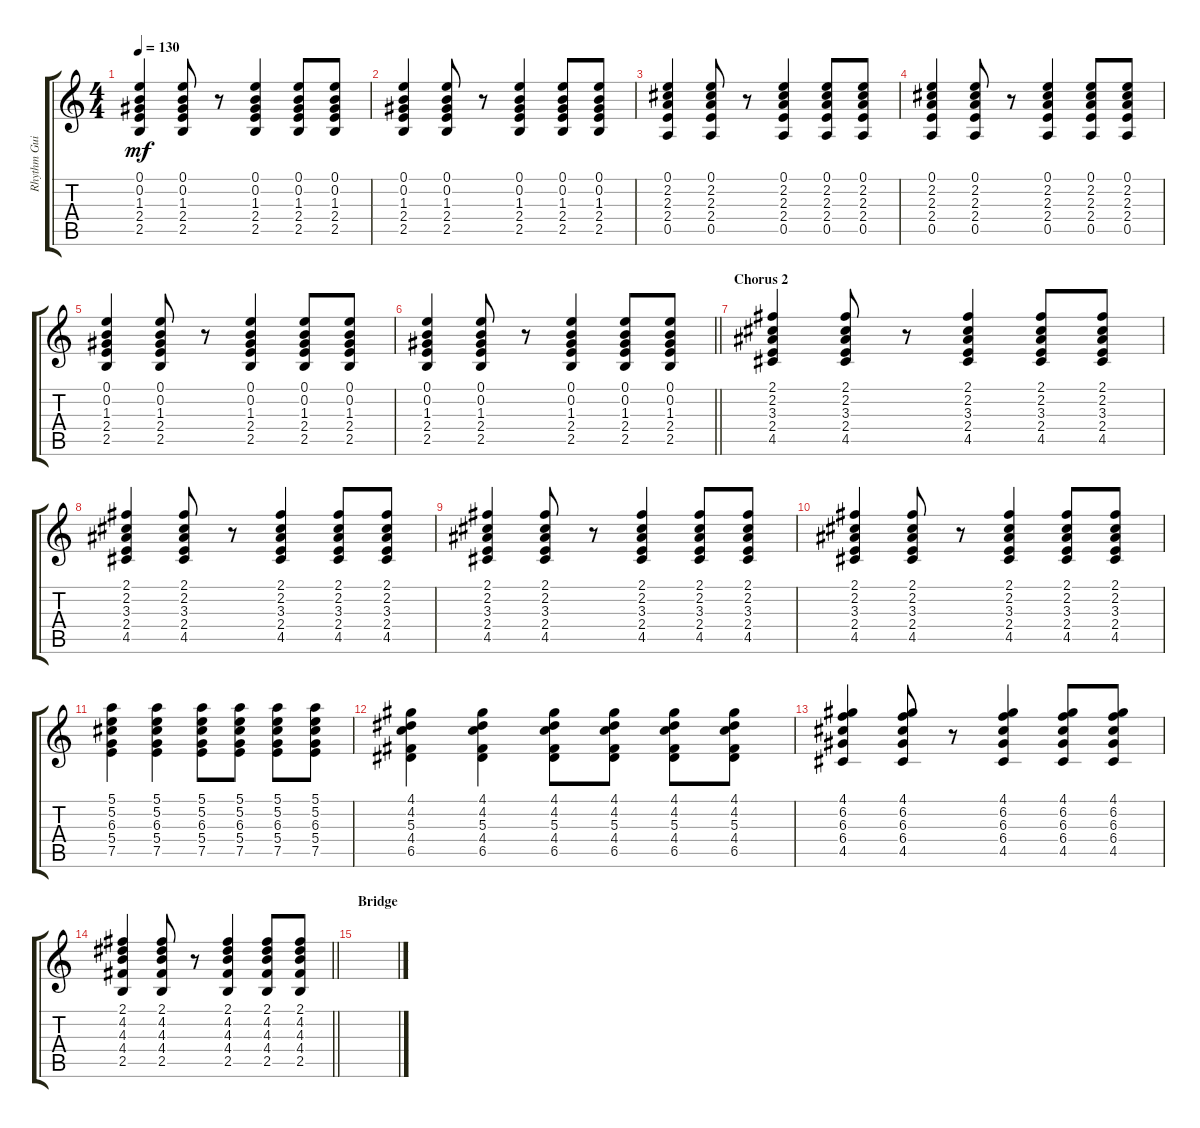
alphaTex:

\track ("Rhythm Guitar" "Rhythm Gui") {solo instrument electricguitarclean}
\staff {score tabs}
\tuning (E4 B3 G3 D3 A2 E2) {hide}
\ts (4 4)
\tempo 130
\clef g2
\ks c
(0.1 0.2 1.3 2.4 2.5).4{dy mf} (0.1 0.2 1.3 2.4 2.5).8 r.8 (0.1 0.2 1.3 2.4 2.5).4 (0.1 0.2 1.3 2.4 2.5).8 (0.1 0.2 1.3 2.4 2.5).8 |
(0.1 0.2 1.3 2.4 2.5).4 (0.1 0.2 1.3 2.4 2.5).8 r.8 (0.1 0.2 1.3 2.4 2.5).4 (0.1 0.2 1.3 2.4 2.5).8 (0.1 0.2 1.3 2.4 2.5).8 |
(0.1 2.2 2.3 2.4 0.5).4 (0.1 2.2 2.3 2.4 0.5).8 r.8 (0.1 2.2 2.3 2.4 0.5).4 (0.1 2.2 2.3 2.4 0.5).8 (0.1 2.2 2.3 2.4 0.5).8 |
(0.1 2.2 2.3 2.4 0.5).4 (0.1 2.2 2.3 2.4 0.5).8 r.8 (0.1 2.2 2.3 2.4 0.5).4 (0.1 2.2 2.3 2.4 0.5).8 (0.1 2.2 2.3 2.4 0.5).8 |
(0.1 0.2 1.3 2.4 2.5).4 (0.1 0.2 1.3 2.4 2.5).8 r.8 (0.1 0.2 1.3 2.4 2.5).4 (0.1 0.2 1.3 2.4 2.5).8 (0.1 0.2 1.3 2.4 2.5).8 |
\barLineRight lightlight
(0.1 0.2 1.3 2.4 2.5).4 (0.1 0.2 1.3 2.4 2.5).8 r.8 (0.1 0.2 1.3 2.4 2.5).4 (0.1 0.2 1.3 2.4 2.5).8 (0.1 0.2 1.3 2.4 2.5).8 |
\section ("" "Chorus 2")
(2.1 2.2 3.3 2.4 4.5).4 (2.1 2.2 3.3 2.4 4.5).8 r.8 (2.1 2.2 3.3 2.4 4.5).4 (2.1 2.2 3.3 2.4 4.5).8 (2.1 2.2 3.3 2.4 4.5).8 |
(2.1 2.2 3.3 2.4 4.5).4 (2.1 2.2 3.3 2.4 4.5).8 r.8 (2.1 2.2 3.3 2.4 4.5).4 (2.1 2.2 3.3 2.4 4.5).8 (2.1 2.2 3.3 2.4 4.5).8 |
(2.1 2.2 3.3 2.4 4.5).4 (2.1 2.2 3.3 2.4 4.5).8 r.8 (2.1 2.2 3.3 2.4 4.5).4 (2.1 2.2 3.3 2.4 4.5).8 (2.1 2.2 3.3 2.4 4.5).8 |
(2.1 2.2 3.3 2.4 4.5).4 (2.1 2.2 3.3 2.4 4.5).8 r.8 (2.1 2.2 3.3 2.4 4.5).4 (2.1 2.2 3.3 2.4 4.5).8 (2.1 2.2 3.3 2.4 4.5).8 |
(5.1 5.2 6.3 5.4 7.5).4 (5.1 5.2 6.3 5.4 7.5).4 (5.1 5.2 6.3 5.4 7.5).8 (5.1 5.2 6.3 5.4 7.5).8 (5.1 5.2 6.3 5.4 7.5).8 (5.1 5.2 6.3 5.4 7.5).8 |
(4.1 4.2 5.3 4.4 6.5).4 (4.1 4.2 5.3 4.4 6.5).4 (4.1 4.2 5.3 4.4 6.5).8 (4.1 4.2 5.3 4.4 6.5).8 (4.1 4.2 5.3 4.4 6.5).8 (4.1 4.2 5.3 4.4 6.5).8 |
(4.1 6.2 6.3 6.4 4.5).4 (4.1 6.2 6.3 6.4 4.5).8 r.8 (4.1 6.2 6.3 6.4 4.5).4 (4.1 6.2 6.3 6.4 4.5).8 (4.1 6.2 6.3 6.4 4.5).8 |
\barLineRight lightlight
(2.1 4.2 4.3 4.4 2.5).4 (2.1 4.2 4.3 4.4 2.5).8 r.8 (2.1 4.2 4.3 4.4 2.5).4 (2.1 4.2 4.3 4.4 2.5).8 (2.1 4.2 4.3 4.4 2.5).8 |
\section ("" "Bridge")
